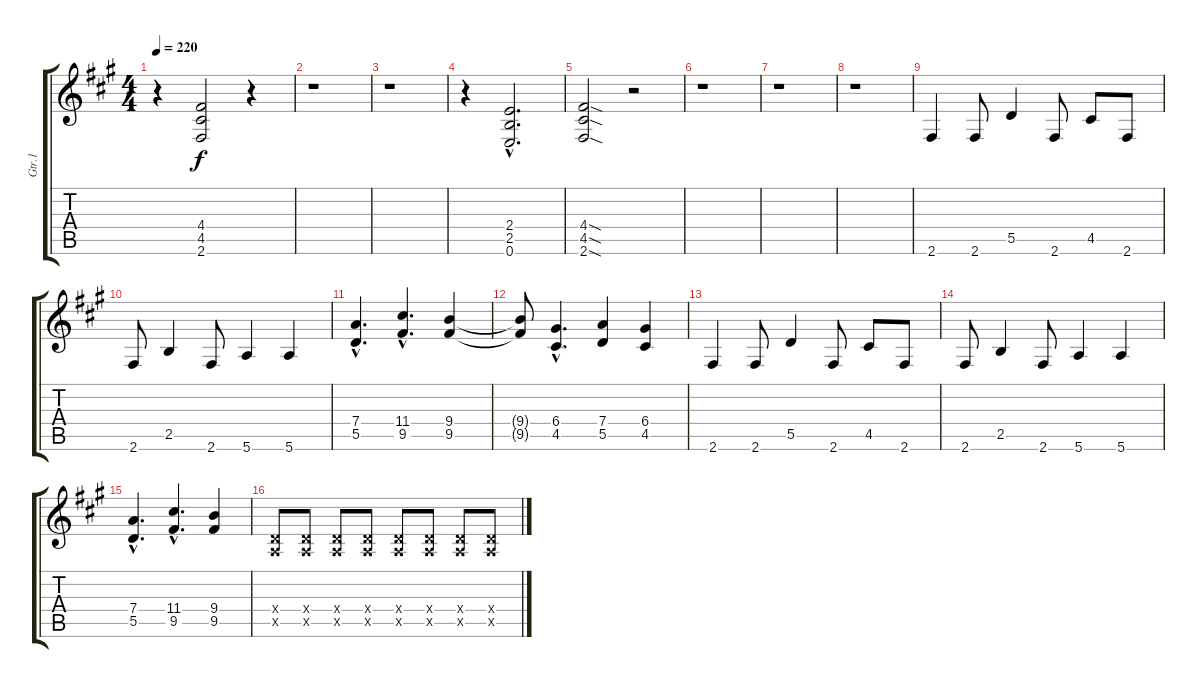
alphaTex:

\track ("Gtr.1" "Gtr.1") {instrument distortionguitar}
\staff {score tabs}
\tuning (E4 B3 G3 D3 A2 E2) {hide}
\ts (4 4)
\tempo 220
\clef g2
\ks a
r.4{dy f} (4.4 4.5 2.6).2 r.4 |
r.1 |
r.1 |
r.4 (2.4{hac} 2.5{hac} 0.6{hac}).2{d} |
(4.4{sod} 4.5{sod} 2.6{sod}).2 r.2 |
r.1 |
r.1 |
r.1 |
2.6.4 2.6.8 5.5.4 2.6.8 4.5.8 2.6.8 |
2.6.8 2.5.4 2.6.8 5.6.4 5.6.4 |
(7.4{hac} 5.5{hac}).4{d} (11.4{hac} 9.5{hac}).4{d} (9.4 9.5).4 |
(9.4{t} 9.5{t}).8 (6.4{hac} 4.5{hac}).4{d} (7.4 5.5).4 (6.4 4.5).4 |
2.6.4 2.6.8 5.5.4 2.6.8 4.5.8 2.6.8 |
2.6.8 2.5.4 2.6.8 5.6.4 5.6.4 |
(7.4{hac} 5.5{hac}).4{d} (11.4{hac} 9.5{hac}).4{d} (9.4 9.5).4 |
(0.4{x} 0.5{x}).8 (0.4{x} 0.5{x}).8 (0.4{x} 0.5{x}).8 (0.4{x} 0.5{x}).8 (0.4{x} 0.5{x}).8 (0.4{x} 0.5{x}).8 (0.4{x} 0.5{x}).8 (0.4{x} 0.5{x}).8
